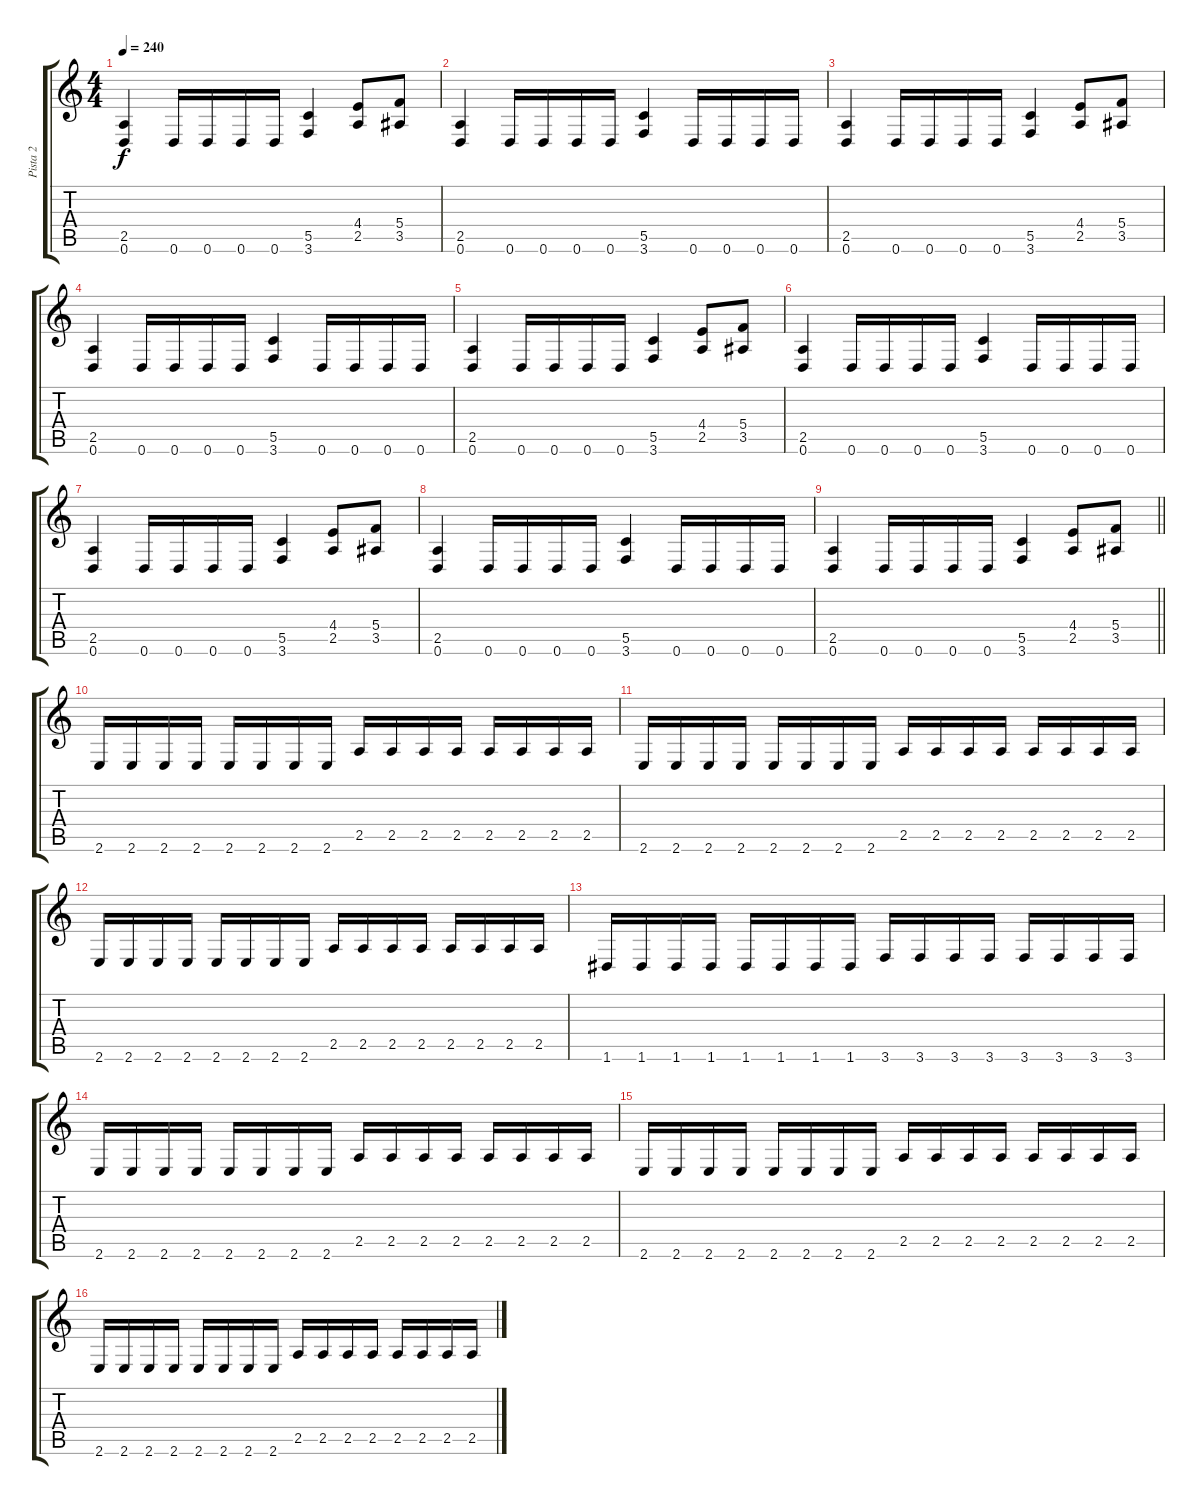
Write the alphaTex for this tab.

\track ("Pista 2" "Pista 2") {instrument distortionguitar}
\staff {score tabs}
\tuning (D4 A3 F3 C3 G2 D2) {hide}
\ts (4 4)
\tempo 240
\clef g2
\ks c
(2.5 0.6).4{dy f} 0.6.16 0.6.16 0.6.16 0.6.16 (5.5 3.6).4 (4.4 2.5).8 (5.4 3.5).8 |
(2.5 0.6).4 0.6.16 0.6.16 0.6.16 0.6.16 (5.5 3.6).4 0.6.16 0.6.16 0.6.16 0.6.16 |
(2.5 0.6).4 0.6.16 0.6.16 0.6.16 0.6.16 (5.5 3.6).4 (4.4 2.5).8 (5.4 3.5).8 |
(2.5 0.6).4 0.6.16 0.6.16 0.6.16 0.6.16 (5.5 3.6).4 0.6.16 0.6.16 0.6.16 0.6.16 |
(2.5 0.6).4 0.6.16 0.6.16 0.6.16 0.6.16 (5.5 3.6).4 (4.4 2.5).8 (5.4 3.5).8 |
(2.5 0.6).4 0.6.16 0.6.16 0.6.16 0.6.16 (5.5 3.6).4 0.6.16 0.6.16 0.6.16 0.6.16 |
(2.5 0.6).4 0.6.16 0.6.16 0.6.16 0.6.16 (5.5 3.6).4 (4.4 2.5).8 (5.4 3.5).8 |
(2.5 0.6).4 0.6.16 0.6.16 0.6.16 0.6.16 (5.5 3.6).4 0.6.16 0.6.16 0.6.16 0.6.16 |
\barLineRight lightlight
(2.5 0.6).4 0.6.16 0.6.16 0.6.16 0.6.16 (5.5 3.6).4 (4.4 2.5).8 (5.4 3.5).8 |
2.6.16 2.6.16 2.6.16 2.6.16 2.6.16 2.6.16 2.6.16 2.6.16 2.5.16 2.5.16 2.5.16 2.5.16 2.5.16 2.5.16 2.5.16 2.5.16 |
2.6.16 2.6.16 2.6.16 2.6.16 2.6.16 2.6.16 2.6.16 2.6.16 2.5.16 2.5.16 2.5.16 2.5.16 2.5.16 2.5.16 2.5.16 2.5.16 |
2.6.16 2.6.16 2.6.16 2.6.16 2.6.16 2.6.16 2.6.16 2.6.16 2.5.16 2.5.16 2.5.16 2.5.16 2.5.16 2.5.16 2.5.16 2.5.16 |
1.6.16 1.6.16 1.6.16 1.6.16 1.6.16 1.6.16 1.6.16 1.6.16 3.6.16 3.6.16 3.6.16 3.6.16 3.6.16 3.6.16 3.6.16 3.6.16 |
2.6.16 2.6.16 2.6.16 2.6.16 2.6.16 2.6.16 2.6.16 2.6.16 2.5.16 2.5.16 2.5.16 2.5.16 2.5.16 2.5.16 2.5.16 2.5.16 |
2.6.16 2.6.16 2.6.16 2.6.16 2.6.16 2.6.16 2.6.16 2.6.16 2.5.16 2.5.16 2.5.16 2.5.16 2.5.16 2.5.16 2.5.16 2.5.16 |
2.6.16 2.6.16 2.6.16 2.6.16 2.6.16 2.6.16 2.6.16 2.6.16 2.5.16 2.5.16 2.5.16 2.5.16 2.5.16 2.5.16 2.5.16 2.5.16
